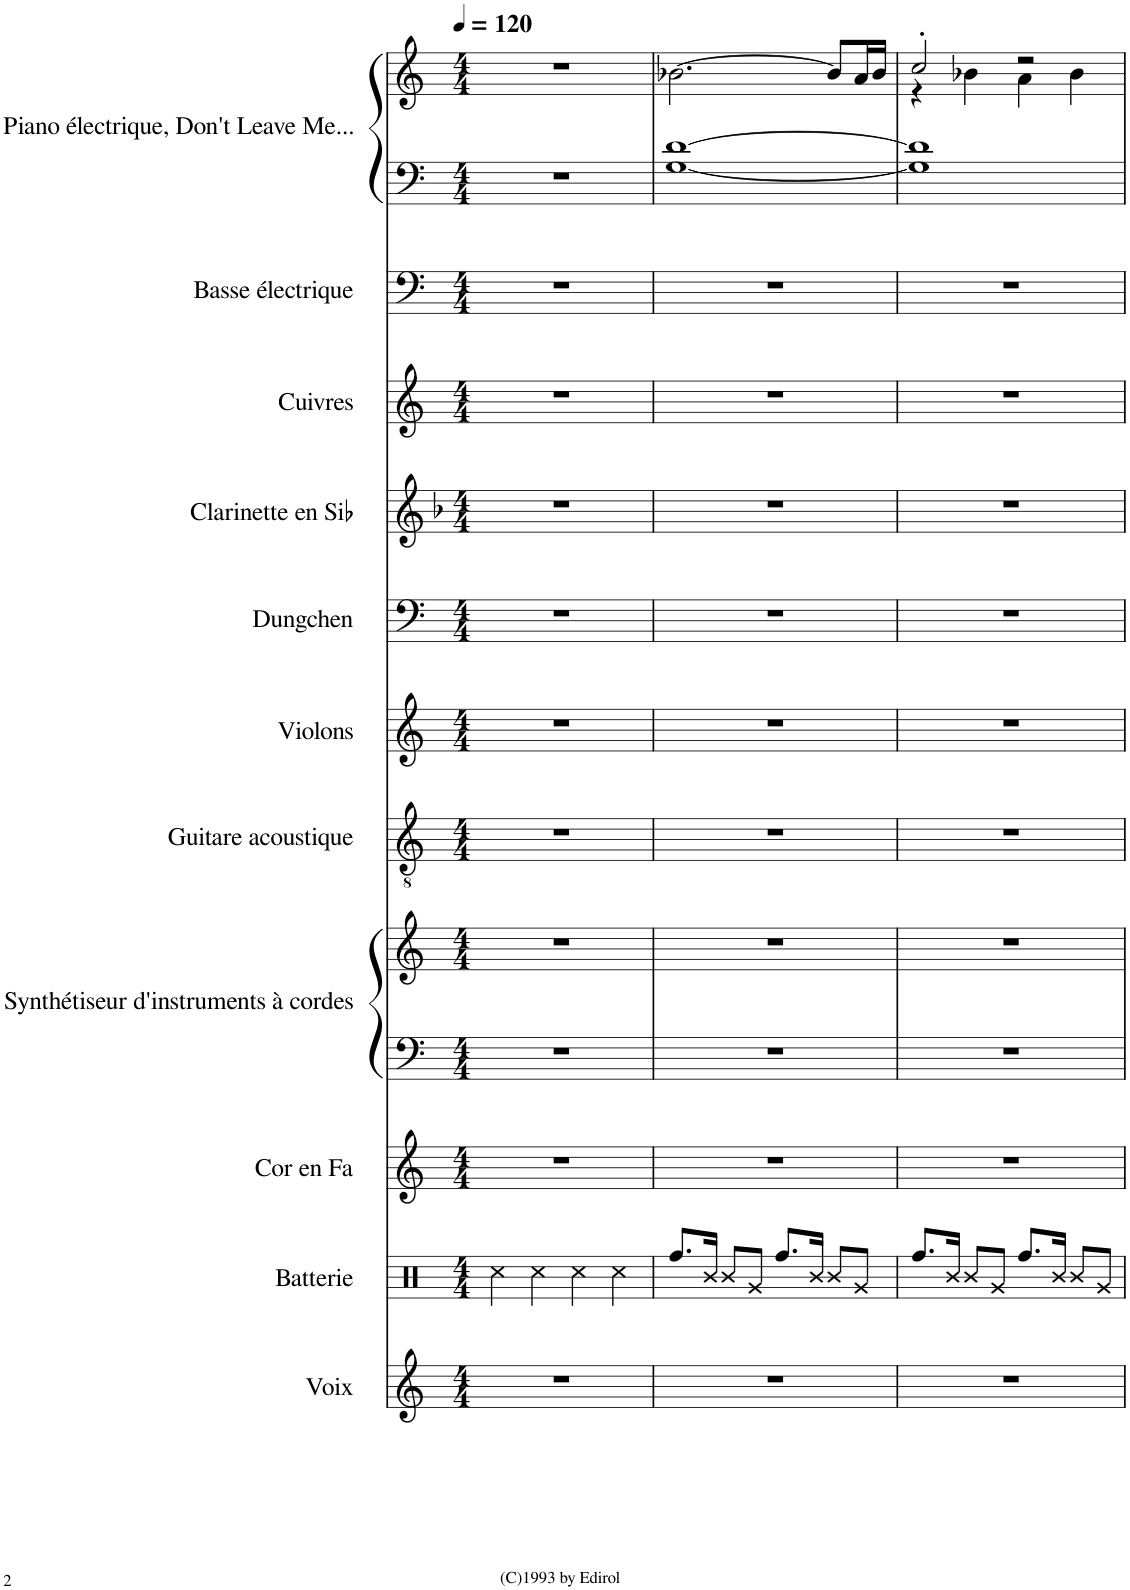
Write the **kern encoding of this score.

**kern	**kern	**kern	**kern	**kern	**kern	**kern	**kern	**kern	**kern	**kern	**kern	**kern
*part11	*part10	*part9	*part8	*part8	*part7	*part6	*part5	*part4	*part3	*part2	*part1	*part1
*staff13	*staff12	*staff11	*staff10	*staff9	*staff8	*staff7	*staff6	*staff5	*staff4	*staff3	*staff2	*staff1
*I"Voix	*I"Batterie	*I"Cor en Fa	*I"Synthétiseur d'instruments à cordes	*	*I"Guitare acoustique	*I"Violons	*I"Dungchen	*I"Clarinette en Sib	*I"Cuivres	*I"Basse électrique	*I"Piano électrique, Don't Leave Me...	*
*I'Vx.	*I'Bat.	*I'Cor Fa	*I'Synth.	*	*I'Guit.	*I'Vlns.	*I'Dgc.	*I'Clar. Sib	*I'Cui.	*I'B. él.	*I'Pia. él.	*
*clefG2	*clefX	*clefG2	*clefF4	*clefG2	*clefGv2	*clefG2	*clefF4	*clefG2	*clefG2	*clefF4	*clefF4	*clefG2
*	*	*Trd4c7	*	*	*	*	*Trd1c2	*Trd1c2	*	*Trd7c12	*	*
*k[]	*k[]	*k[]	*k[]	*k[]	*k[]	*k[]	*k[]	*k[b-]	*k[]	*k[]	*k[]	*k[]
*M4/4	*M4/4	*M4/4	*M4/4	*M4/4	*M4/4	*M4/4	*M4/4	*M4/4	*M4/4	*M4/4	*M4/4	*M4/4
*MM120	*MM120	*MM120	*MM120	*MM120	*MM120	*MM120	*MM120	*MM120	*MM120	*MM120	*MM120	*MM120
=1	=1	=1	=1	=1	=1	=1	=1	=1	=1	=1	=1	=1
1r	4Rcc\	1r	1r	1r	1r	1r	1r	1r	1r	1r	1r	1r
.	4Rcc\	.	.	.	.	.	.	.	.	.	.	.
.	4Rcc\	.	.	.	.	.	.	.	.	.	.	.
.	4Rcc\	.	.	.	.	.	.	.	.	.	.	.
=2	=2	=2	=2	=2	=2	=2	=2	=2	=2	=2	=2	=2
1r	8.Rff/L	1r	1r	1r	1r	1r	1r	1r	1r	1r	[1G [1d	[2.b-X\
.	16R/Jk	.	.	.	.	.	.	.	.	.	.	.
.	8R/L	.	.	.	.	.	.	.	.	.	.	.
.	8Rg/J	.	.	.	.	.	.	.	.	.	.	.
.	8.Rff/L	.	.	.	.	.	.	.	.	.	.	.
.	16R/Jk	.	.	.	.	.	.	.	.	.	.	.
.	8R/L	.	.	.	.	.	.	.	.	.	.	8b-/L]
.	8Rg/J	.	.	.	.	.	.	.	.	.	.	16a/L
.	.	.	.	.	.	.	.	.	.	.	.	16b-/JJ
=3	=3	=3	=3	=3	=3	=3	=3	=3	=3	=3	=3	=3
*	*	*	*	*	*	*	*	*	*	*	*	*^
1r	8.Rff/L	1r	1r	1r	1r	1r	1r	1r	1r	1r	1G] 1d]	2cc'/	4r
.	16R/Jk	.	.	.	.	.	.	.	.	.	.	.	.
.	8R/L	.	.	.	.	.	.	.	.	.	.	.	4b-X\
.	8Rg/J	.	.	.	.	.	.	.	.	.	.	.	.
.	8.Rff/L	.	.	.	.	.	.	.	.	.	.	2r	4a\
.	16R/Jk	.	.	.	.	.	.	.	.	.	.	.	.
.	8R/L	.	.	.	.	.	.	.	.	.	.	.	4b-\
.	8Rg/J	.	.	.	.	.	.	.	.	.	.	.	.
*	*	*	*	*	*	*	*	*	*	*	*	*v	*v
=	=	=	=	=	=	=	=	=	=	=	=	=
*-	*-	*-	*-	*-	*-	*-	*-	*-	*-	*-	*-	*-
